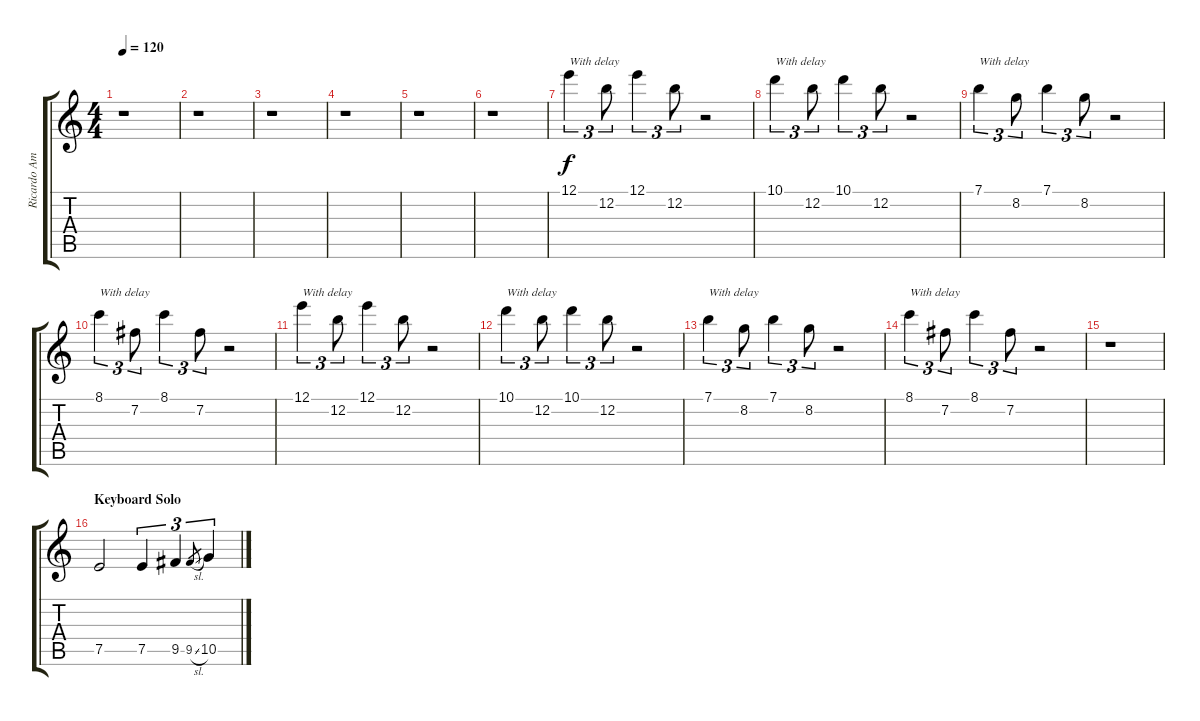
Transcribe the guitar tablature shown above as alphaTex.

\track ("Ricardo Amorim (Electric Guitar 1) " "Ricardo Am") {instrument distortionguitar}
\staff {score tabs}
\tuning (E4 B3 G3 D3 A2 E2) {hide}
\ts (4 4)
\tempo 120
\clef g2
\ks c
r.1{dy f} |
r.1 |
r.1 |
r.1 |
r.1 |
r.1 |
12.1.4{tu (3 2) txt "With delay" volume 16} 12.2.8{tu (3 2)} 12.1.4{tu (3 2)} 12.2.8{tu (3 2)} r.2 |
10.1.4{tu (3 2) txt "With delay"} 12.2.8{tu (3 2)} 10.1.4{tu (3 2)} 12.2.8{tu (3 2)} r.2 |
7.1.4{tu (3 2) txt "With delay"} 8.2.8{tu (3 2)} 7.1.4{tu (3 2)} 8.2.8{tu (3 2)} r.2 |
8.1.4{tu (3 2) txt "With delay"} 7.2.8{tu (3 2)} 8.1.4{tu (3 2)} 7.2.8{tu (3 2)} r.2 |
12.1.4{tu (3 2) txt "With delay"} 12.2.8{tu (3 2)} 12.1.4{tu (3 2)} 12.2.8{tu (3 2)} r.2 |
10.1.4{tu (3 2) txt "With delay"} 12.2.8{tu (3 2)} 10.1.4{tu (3 2)} 12.2.8{tu (3 2)} r.2 |
7.1.4{tu (3 2) txt "With delay"} 8.2.8{tu (3 2)} 7.1.4{tu (3 2)} 8.2.8{tu (3 2)} r.2 |
8.1.4{tu (3 2) txt "With delay"} 7.2.8{tu (3 2)} 8.1.4{tu (3 2)} 7.2.8{tu (3 2)} r.2 |
r.1 |
\section ("" "Keyboard Solo")
7.5.2 7.5.4{tu (3 2)} 9.5.4{tu (3 2)} 9.5{sl}.8{gr} 10.5.4{tu (3 2)}
